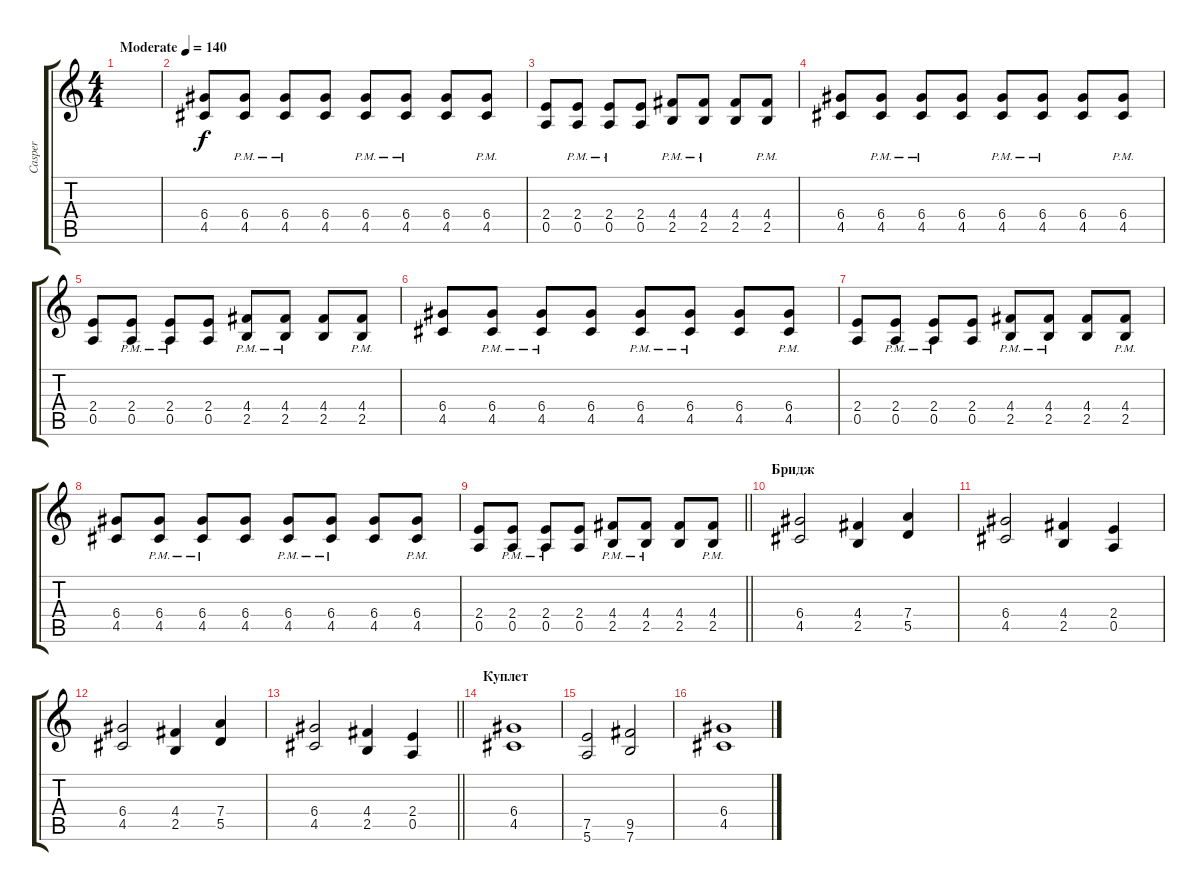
\track ("Casper" "Casper") {instrument distortionguitar}
\staff {score tabs}
\tuning (E4 B3 G3 D3 A2 E2) {hide}
\ts (4 4)
\tempo (140 "Moderate")
\clef g2
\ks c
|
(6.4 4.5).8 (6.4{pm} 4.5{pm}).8 (6.4{pm} 4.5{pm}).8 (6.4 4.5).8 (6.4{pm} 4.5{pm}).8 (6.4{pm} 4.5{pm}).8 (6.4 4.5).8 (6.4{pm} 4.5{pm}).8 |
(2.4 0.5).8 (2.4{pm} 0.5{pm}).8 (2.4{pm} 0.5{pm}).8 (2.4 0.5).8 (4.4{pm} 2.5{pm}).8 (4.4{pm} 2.5{pm}).8 (4.4 2.5).8 (4.4{pm} 2.5{pm}).8 |
(6.4 4.5).8 (6.4{pm} 4.5{pm}).8 (6.4{pm} 4.5{pm}).8 (6.4 4.5).8 (6.4{pm} 4.5{pm}).8 (6.4{pm} 4.5{pm}).8 (6.4 4.5).8 (6.4{pm} 4.5{pm}).8 |
(2.4 0.5).8 (2.4{pm} 0.5{pm}).8 (2.4{pm} 0.5{pm}).8 (2.4 0.5).8 (4.4{pm} 2.5{pm}).8 (4.4{pm} 2.5{pm}).8 (4.4 2.5).8 (4.4{pm} 2.5{pm}).8 |
(6.4 4.5).8 (6.4{pm} 4.5{pm}).8 (6.4{pm} 4.5{pm}).8 (6.4 4.5).8 (6.4{pm} 4.5{pm}).8 (6.4{pm} 4.5{pm}).8 (6.4 4.5).8 (6.4{pm} 4.5{pm}).8 |
(2.4 0.5).8 (2.4{pm} 0.5{pm}).8 (2.4{pm} 0.5{pm}).8 (2.4 0.5).8 (4.4{pm} 2.5{pm}).8 (4.4{pm} 2.5{pm}).8 (4.4 2.5).8 (4.4{pm} 2.5{pm}).8 |
(6.4 4.5).8 (6.4{pm} 4.5{pm}).8 (6.4{pm} 4.5{pm}).8 (6.4 4.5).8 (6.4{pm} 4.5{pm}).8 (6.4{pm} 4.5{pm}).8 (6.4 4.5).8 (6.4{pm} 4.5{pm}).8 |
\barLineRight lightlight
(2.4 0.5).8 (2.4{pm} 0.5{pm}).8 (2.4{pm} 0.5{pm}).8 (2.4 0.5).8 (4.4{pm} 2.5{pm}).8 (4.4{pm} 2.5{pm}).8 (4.4 2.5).8 (4.4{pm} 2.5{pm}).8 |
\section ("" "Бридж")
(6.4 4.5).2 (4.4 2.5).4 (7.4 5.5).4 |
(6.4 4.5).2 (4.4 2.5).4 (2.4 0.5).4 |
(6.4 4.5).2 (4.4 2.5).4 (7.4 5.5).4 |
\barLineRight lightlight
(6.4 4.5).2 (4.4 2.5).4 (2.4 0.5).4 |
\section ("" "Куплет")
(6.4 4.5).1 |
(7.5 5.6).2 (9.5 7.6).2 |
(6.4 4.5).1
